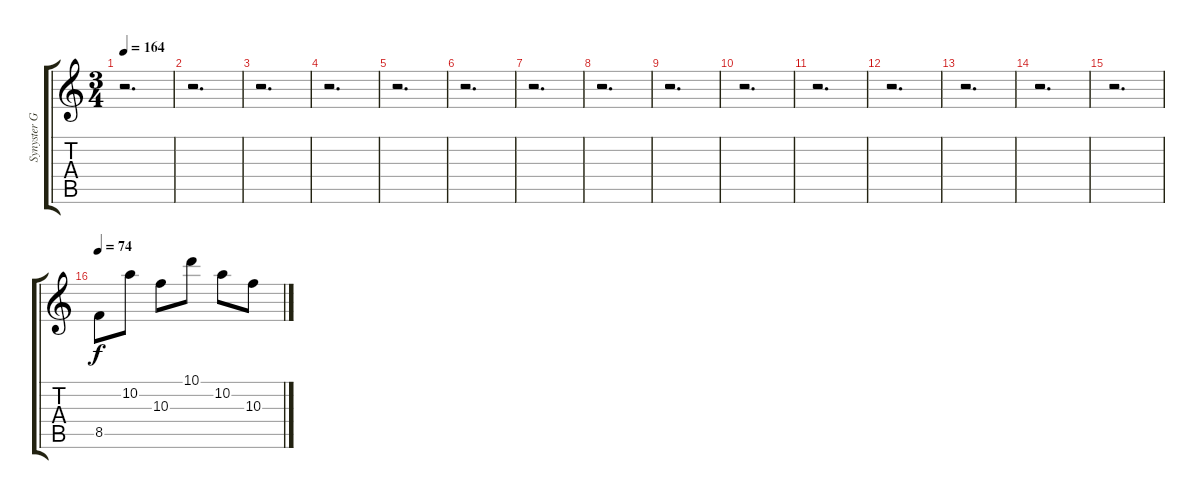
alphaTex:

\track ("Synyster Gates (Clean Rhythm)" "Synyster G") {instrument electricguitarjazz}
\staff {score tabs}
\tuning (E4 B3 G3 D3 A2 D2) {hide}
\ts (3 4)
\tempo 164
\clef g2
\ks c
r.2{d dy f} |
r.2{d} |
r.2{d} |
r.2{d} |
r.2{d} |
r.2{d} |
r.2{d} |
r.2{d} |
r.2{d} |
r.2{d} |
r.2{d} |
r.2{d} |
r.2{d} |
r.2{d} |
r.2{d} |
\tempo 74
8.5.8 10.2.8 10.3.8 10.1.8 10.2.8 10.3.8
